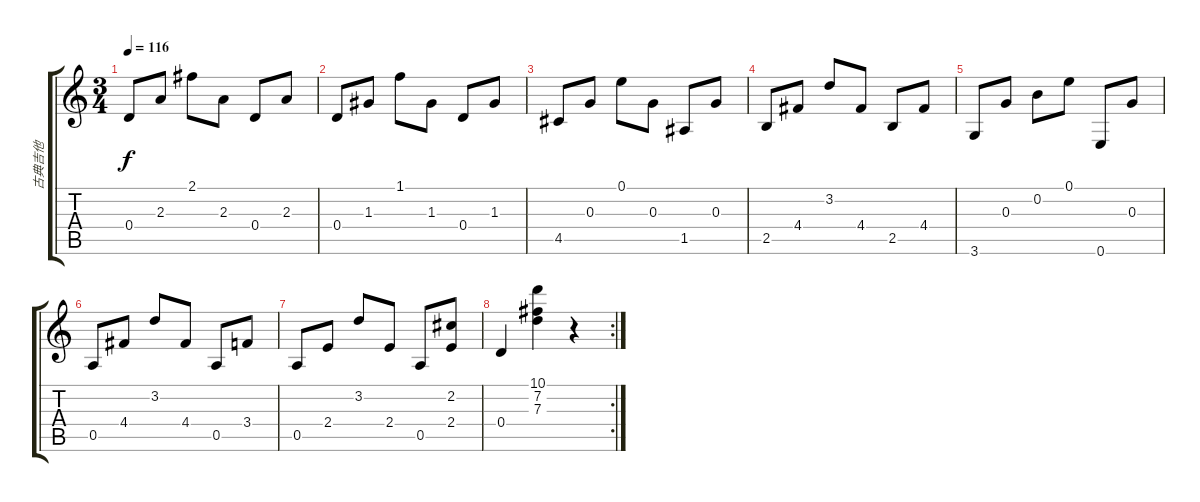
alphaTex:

\track ("古典吉他" "古典吉他") {instrument acousticguitarnylon}
\staff {score tabs}
\tuning (E4 B3 G3 D3 A2 E2) {hide}
\ts (3 4)
\tempo 116
\clef g2
\ks c
0.4.8{dy f} 2.3.8 2.1.8 2.3.8 0.4.8 2.3.8 |
0.4.8 1.3.8 1.1.8 1.3.8 0.4.8 1.3.8 |
4.5.8 0.3.8 0.1.8 0.3.8 1.5.8 0.3.8 |
2.5.8 4.4.8 3.2.8 4.4.8 2.5.8 4.4.8 |
3.6.8 0.3.8 0.2.8 0.1.8 0.6.8 0.3.8 |
0.5.8 4.4.8 3.2.8 4.4.8 0.5.8 3.4.8 |
0.5.8 2.4.8 3.2.8 2.4.8 0.5.8 (2.2 2.4).8 |
\rc 2
0.4.4 (10.1 7.2 7.3).4 r.4
